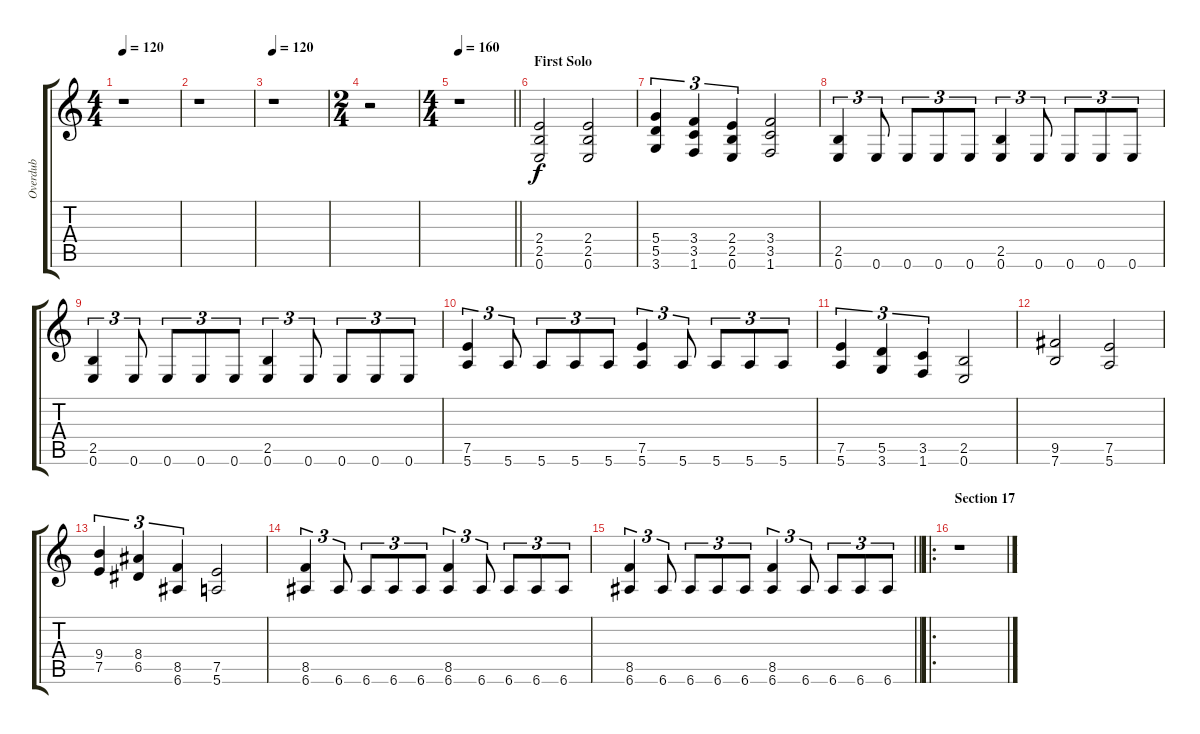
\track ("Overdub" "Overdub") {instrument distortionguitar}
\staff {score tabs}
\tuning (E4 B3 G3 D3 A2 E2) {hide}
\ts (4 4)
\tempo 120
\clef g2
\ks c
r.1{dy f} |
r.1 |
\tempo 120
r.1 |
\ts (2 4)
r.2 |
\ts (4 4)
\tempo 160
\barLineRight lightlight
r.1 |
\section ("" "First Solo")
(2.4 2.5 0.6).2{balance 0 instrument distortionguitar} (2.4 2.5 0.6).2 |
(5.4 5.5 3.6).4{tu (3 2)} (3.4 3.5 1.6).4{tu (3 2)} (2.4 2.5 0.6).4{tu (3 2)} (3.4 3.5 1.6).2 |
(2.5 0.6).4{tu (3 2)} 0.6.8{tu (3 2)} 0.6.8{tu (3 2)} 0.6.8{tu (3 2)} 0.6.8{tu (3 2)} (2.5 0.6).4{tu (3 2)} 0.6.8{tu (3 2)} 0.6.8{tu (3 2)} 0.6.8{tu (3 2)} 0.6.8{tu (3 2)} |
(2.5 0.6).4{tu (3 2)} 0.6.8{tu (3 2)} 0.6.8{tu (3 2)} 0.6.8{tu (3 2)} 0.6.8{tu (3 2)} (2.5 0.6).4{tu (3 2)} 0.6.8{tu (3 2)} 0.6.8{tu (3 2)} 0.6.8{tu (3 2)} 0.6.8{tu (3 2)} |
(7.5 5.6).4{tu (3 2)} 5.6.8{tu (3 2)} 5.6.8{tu (3 2)} 5.6.8{tu (3 2)} 5.6.8{tu (3 2)} (7.5 5.6).4{tu (3 2)} 5.6.8{tu (3 2)} 5.6.8{tu (3 2)} 5.6.8{tu (3 2)} 5.6.8{tu (3 2)} |
(7.5 5.6).4{tu (3 2)} (5.5 3.6).4{tu (3 2)} (3.5 1.6).4{tu (3 2)} (2.5 0.6).2 |
(9.5 7.6).2 (7.5 5.6).2 |
(9.4 7.5).4{tu (3 2)} (8.4 6.5).4{tu (3 2)} (8.5 6.6).4{tu (3 2)} (7.5 5.6).2 |
(8.5 6.6).4{tu (3 2) balance 16 instrument distortionguitar} 6.6.8{tu (3 2)} 6.6.8{tu (3 2)} 6.6.8{tu (3 2)} 6.6.8{tu (3 2)} (8.5 6.6).4{tu (3 2)} 6.6.8{tu (3 2)} 6.6.8{tu (3 2)} 6.6.8{tu (3 2)} 6.6.8{tu (3 2)} |
\barLineRight lightlight
(8.5 6.6).4{tu (3 2)} 6.6.8{tu (3 2)} 6.6.8{tu (3 2)} 6.6.8{tu (3 2)} 6.6.8{tu (3 2)} (8.5 6.6).4{tu (3 2)} 6.6.8{tu (3 2)} 6.6.8{tu (3 2)} 6.6.8{tu (3 2)} 6.6.8{tu (3 2)} |
\ro
\section ("" "Section 17")
r.1{balance 8}
